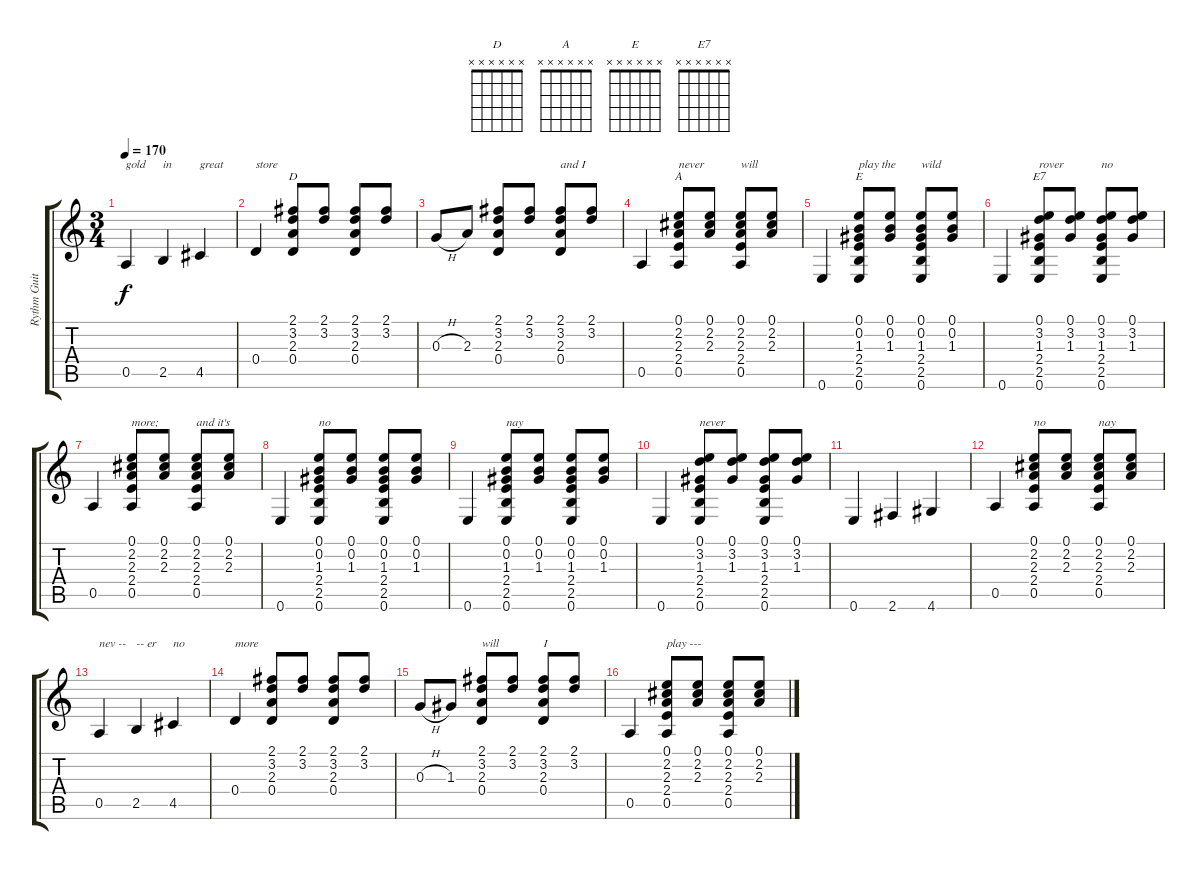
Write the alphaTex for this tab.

\track ("Rythm Guitar" "Rythm Guit") {instrument acousticguitarsteel}
\staff {score tabs}
\tuning (E4 B3 G3 D3 A2 E2) {hide}
\chord ("D" x x x x x x) {firstfret 0}
\chord ("A" x x x x x x) {firstfret 0}
\chord ("E" x x x x x x) {firstfret 0}
\chord ("E7" x x x x x x) {firstfret 0}
\ts (3 4)
\tempo 170
\clef g2
\ks c
0.5.4{txt "gold" dy f} 2.5.4{txt "in"} 4.5.4{txt "great"} |
0.4.4{txt "store"} (2.1 3.2 2.3 0.4).8{ch "D"} (2.1 3.2).8 (2.1 3.2 2.3 0.4).8 (2.1 3.2).8 |
0.3{h}.8 2.3.8 (2.1 3.2 2.3 0.4).8 (2.1 3.2).8 (2.1 3.2 2.3 0.4).8{txt "and I"} (2.1 3.2).8 |
0.5.4 (0.1 2.2 2.3 2.4 0.5).8{ch "A" txt "never"} (0.1 2.2 2.3).8 (0.1 2.2 2.3 2.4 0.5).8{txt "will"} (0.1 2.2 2.3).8 |
0.6.4 (0.1 0.2 1.3 2.4 2.5 0.6).8{ch "E" txt "play the"} (0.1 0.2 1.3).8 (0.1 0.2 1.3 2.4 2.5 0.6).8{txt "wild"} (0.1 0.2 1.3).8 |
0.6.4 (0.1 3.2 1.3 2.4 2.5 0.6).8{ch "E7" txt "rover"} (0.1 3.2 1.3).8 (0.1 3.2 1.3 2.4 2.5 0.6).8{txt "no"} (0.1 3.2 1.3).8 |
0.5.4 (0.1 2.2 2.3 2.4 0.5).8{txt "more;"} (0.1 2.2 2.3).8 (0.1 2.2 2.3 2.4 0.5).8{txt "and it's"} (0.1 2.2 2.3).8 |
0.6.4 (0.1 0.2 1.3 2.4 2.5 0.6).8{txt "no"} (0.1 0.2 1.3).8 (0.1 0.2 1.3 2.4 2.5 0.6).8 (0.1 0.2 1.3).8 |
0.6.4 (0.1 0.2 1.3 2.4 2.5 0.6).8{txt "nay"} (0.1 0.2 1.3).8 (0.1 0.2 1.3 2.4 2.5 0.6).8 (0.1 0.2 1.3).8 |
0.6.4 (0.1 3.2 1.3 2.4 2.5 0.6).8{txt "never"} (0.1 3.2 1.3).8 (0.1 3.2 1.3 2.4 2.5 0.6).8 (0.1 3.2 1.3).8 |
0.6.4 2.6.4 4.6.4 |
0.5.4 (0.1 2.2 2.3 2.4 0.5).8{txt "no"} (0.1 2.2 2.3).8 (0.1 2.2 2.3 2.4 0.5).8{txt "nay"} (0.1 2.2 2.3).8 |
0.5.4{txt "nev --"} 2.5.4{txt "-- er"} 4.5.4{txt "no"} |
0.4.4{txt "more"} (2.1 3.2 2.3 0.4).8 (2.1 3.2).8 (2.1 3.2 2.3 0.4).8 (2.1 3.2).8 |
0.3{h}.8 1.3.8 (2.1 3.2 2.3 0.4).8{txt "will"} (2.1 3.2).8 (2.1 3.2 2.3 0.4).8{txt "I"} (2.1 3.2).8 |
0.5.4 (0.1 2.2 2.3 2.4 0.5).8{txt "play ---"} (0.1 2.2 2.3).8 (0.1 2.2 2.3 2.4 0.5).8 (0.1 2.2 2.3).8
